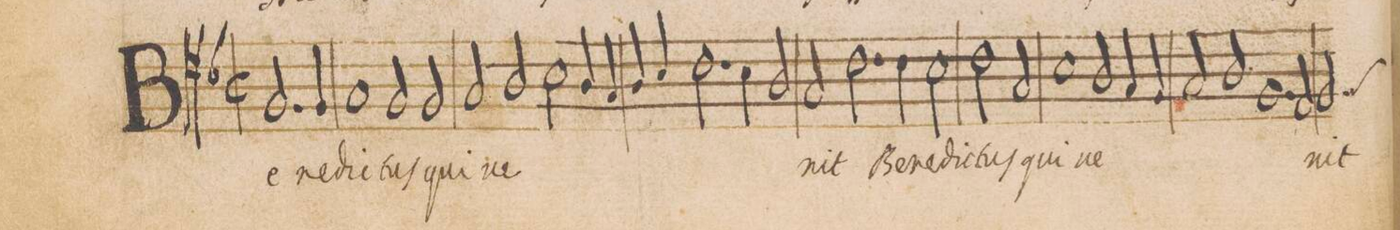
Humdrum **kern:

**kern	**text
*I"ALTVS	*
*clefC4	*
*k[b-]	*
*met(c|)	*
*M2/1	*
2.F/	Be-
4F/	-ne-
1G	-dic-
=44	=44
2F/	-tus
2F/	qui
2G/	ve-
2A/	.
=45	=45
2B-\	.
4A/	.
4G/	.
4A/	.
4B-/	.
2.c\	.
=46	=46
4B-\	.
2A/	.
2G/	-nit
2.c\	Be-
=47	=47
4c\	-ne-
2B-\	-dic-
2c\	-tus
2G/	qui
=48	=48
1B-	ve-
2A/	.
4G/	.
4F/	.
=49	=49
2G/	.
2A/	.
1.F	.
=50	=50
2E/	.
*custos:F	*
2F/	-nit
*-	*-
